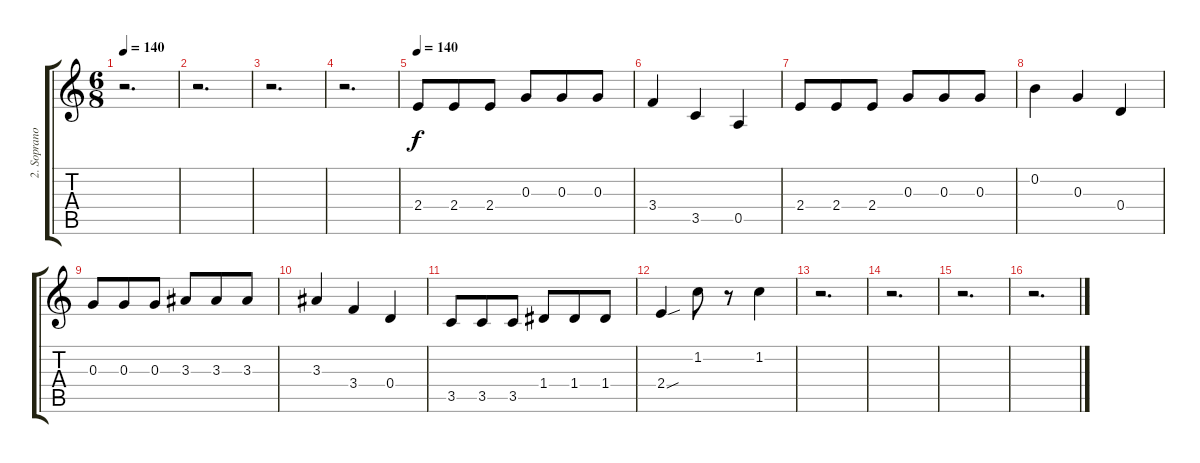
\track ("2. Soprano" "2. Soprano") {instrument acousticguitarsteel}
\staff {score tabs}
\tuning (E4 B3 G3 D3 A2 E2) {hide}
\ts (6 8)
\tempo 140
\clef g2
\ks c
r.2{d dy f} |
r.2{d} |
r.2{d} |
r.2{d} |
\tempo 140
2.4.8 2.4.8 2.4.8 0.3.8 0.3.8 0.3.8 |
3.4.4 3.5.4 0.5.4 |
2.4.8 2.4.8 2.4.8 0.3.8 0.3.8 0.3.8 |
0.2.4 0.3.4 0.4.4 |
0.3.8 0.3.8 0.3.8 3.3.8 3.3.8 3.3.8 |
3.3.4 3.4.4 0.4.4 |
3.5.8 3.5.8 3.5.8 1.4.8 1.4.8 1.4.8 |
2.4{sou}.4 1.2.8 r.8 1.2.4 |
r.2{d} |
r.2{d} |
r.2{d} |
r.2{d}
